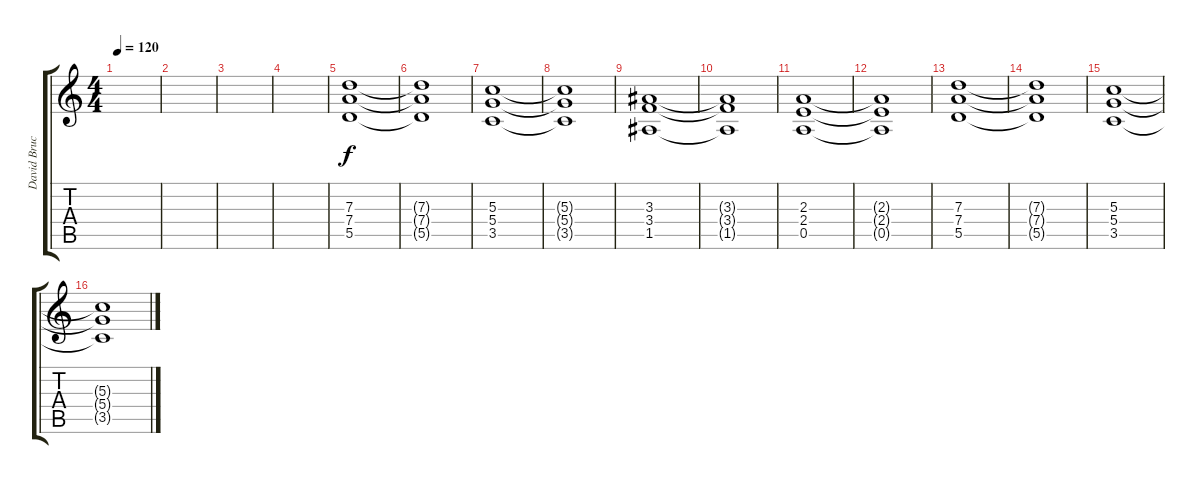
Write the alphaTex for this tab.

\track ("David Bruck" "David Bruc") {instrument overdrivenguitar}
\staff {score tabs}
\tuning (E4 B3 G3 D3 A2 E2) {hide}
\ts (4 4)
\tempo 120
\clef g2
\ks c
|
|
|
|
(7.3 7.4 5.5).1 |
(7.3{t} 7.4{t} 5.5{t}).1 |
(5.3 5.4 3.5).1 |
(5.3{t} 5.4{t} 3.5{t}).1 |
(3.3 3.4 1.5).1 |
(3.3{t} 3.4{t} 1.5{t}).1 |
(2.3 2.4 0.5).1 |
(2.3{t} 2.4{t} 0.5{t}).1 |
(7.3 7.4 5.5).1 |
(7.3{t} 7.4{t} 5.5{t}).1 |
(5.3 5.4 3.5).1 |
(5.3{t} 5.4{t} 3.5{t}).1
